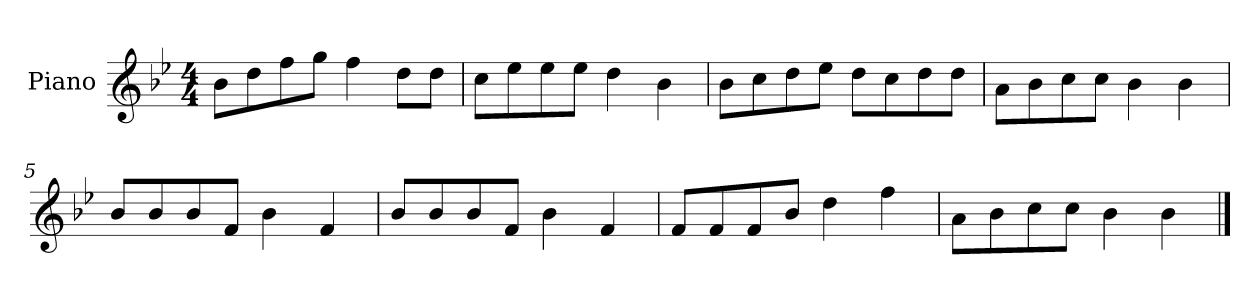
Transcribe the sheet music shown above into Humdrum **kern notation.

**kern
*part1
*staff1
*I"Piano
*I'P-no
*clefG2
*k[b-e-]
*M4/4
*MM90
=1
8b-\L
8dd\
8ff\
8gg\J
4ff\
8dd\L
8dd\J
=2
8cc\L
8ee-\
8ee-\
8ee-\J
4dd\
4b-\
=3
8b-\L
8cc\
8dd\
8ee-\J
8dd\L
8cc\
8dd\
8dd\J
=4
8a\L
8b-\
8cc\
8cc\J
4b-\
4b-\
=5
8b-/L
8b-/
8b-/
8f/J
4b-\
4f/
!!LO:LB:g=z
=6
8b-/L
8b-/
8b-/
8f/J
4b-\
4f/
=7
8f/L
8f/
8f/
8b-/J
4dd\
4ff\
=8
8a\L
8b-\
8cc\
8cc\J
4b-\
4b-\
==
*-
